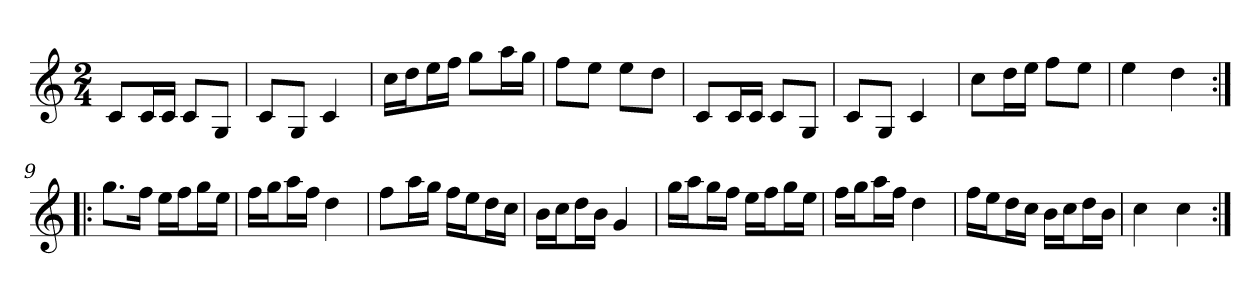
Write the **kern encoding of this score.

**kern
*part1
*staff1
*clefG2
*k[]
*C:
*M2/4
*MM120
=1
8c/L
16c/L
16c/JJ
8c/L
8G/J
=2
8c/L
8G/J
4c
=3
16cc\LL
16dd\J
16ee\L
16ff\JJ
8gg\L
16aa\L
16gg\JJ
=4
8ff\L
8ee\J
8ee\L
8dd\J
=5
8c/L
16c/L
16c/JJ
8c/L
8G/J
=6
8c/L
8G/J
4c
=7
8cc\L
16dd\L
16ee\JJ
8ff\L
8ee\J
=8
4ee
4dd
=9:|!|:
8.gg\L
16ff\Jk
16ee\LL
16ff\J
16gg\L
16ee\JJ
=10
16ff\LL
16gg\J
16aa\L
16ff\JJ
4dd
=11
8ff\L
16aa\L
16gg\JJ
16ff\LL
16ee\J
16dd\L
16cc\JJ
=12
16b\LL
16cc\J
16dd\L
16b\JJ
4g
=13
16gg\LL
16aa\J
16gg\L
16ff\JJ
16ee\LL
16ff\J
16gg\L
16ee\JJ
=14
16ff\LL
16gg\J
16aa\L
16ff\JJ
4dd
=15
16ff\LL
16ee\J
16dd\L
16cc\JJ
16b\LL
16cc\J
16dd\L
16b\JJ
=16
4cc
4cc
=:|!
*-
